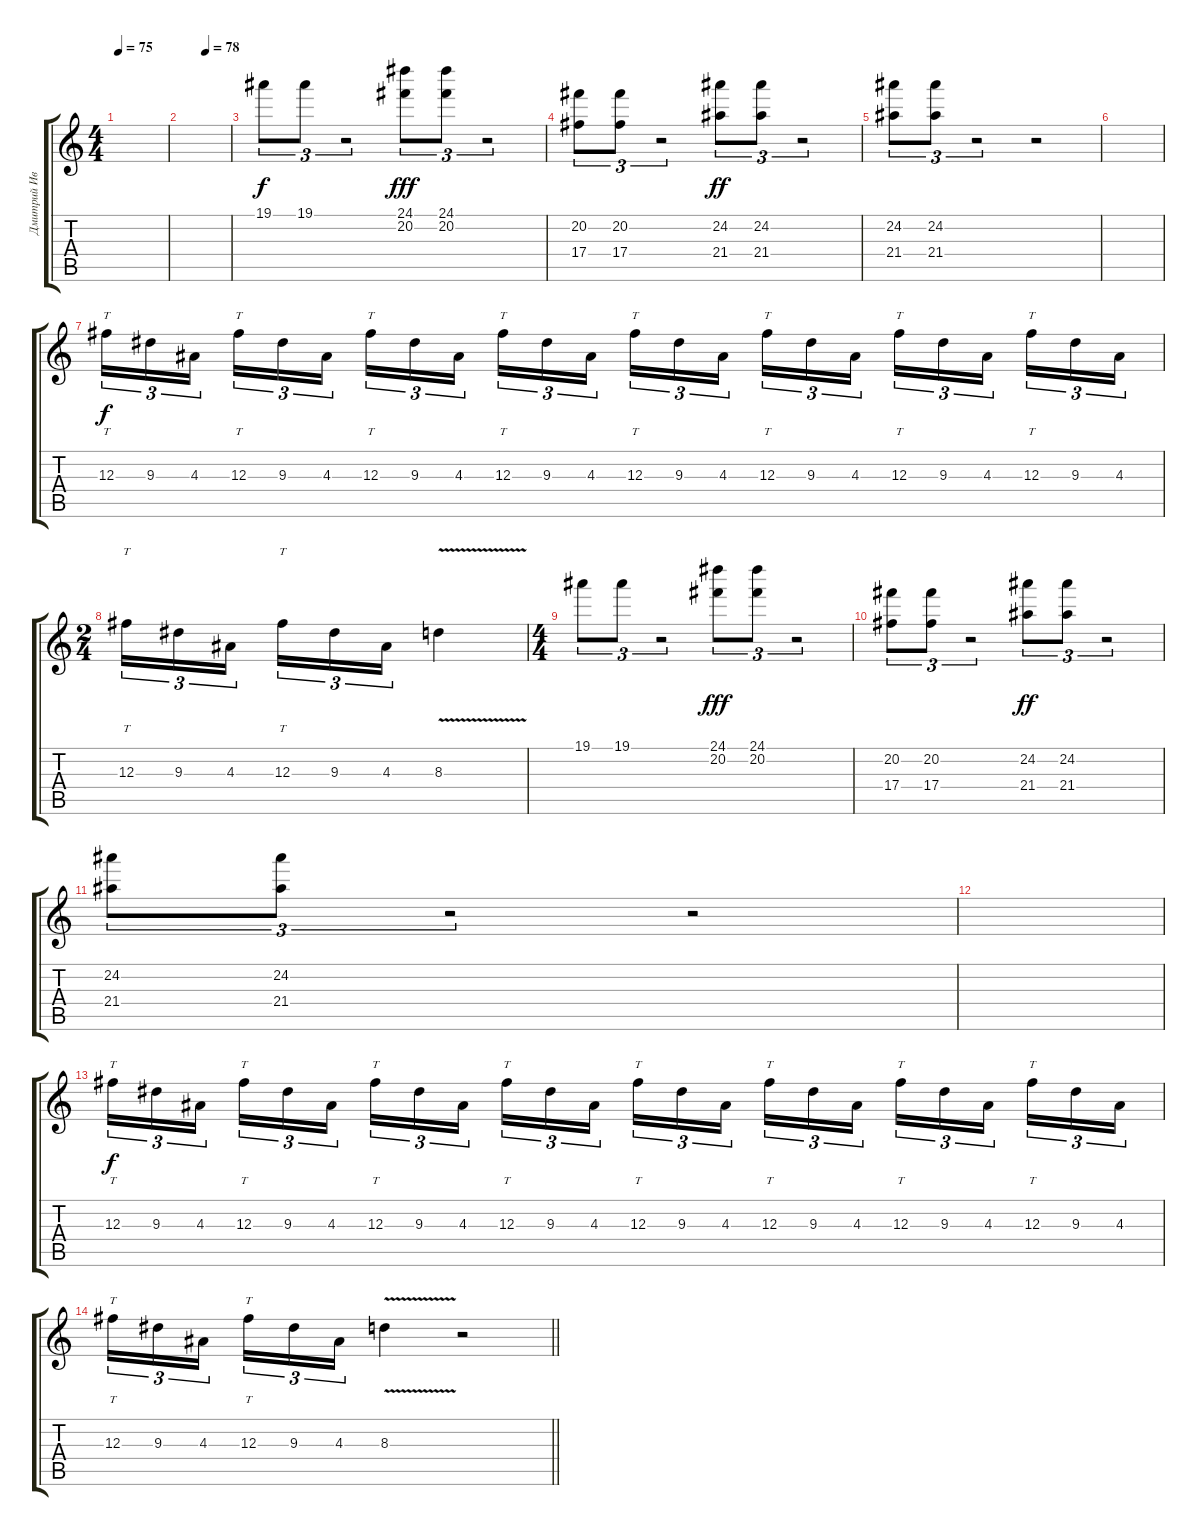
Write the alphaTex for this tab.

\track ("Дмитрий Иванов (лев-я рука)" "Дмитрий Ив") {instrument overdrivenguitar}
\staff {score tabs}
\tuning (Eb4 Bb3 Gb3 Db3 Ab2 Eb2) {hide}
\ts (4 4)
\tempo 75
\clef g2
\ks c
|
\tempo (78 0.5)
|
19.1.8{tu (3 2) volume 8 instrument orchestrahit} 19.1.8{tu (3 2)} r.2{tu (3 2)} (24.1 20.2).8{tu (3 2) dy fff} (24.1 20.2).8{tu (3 2)} r.2{tu (3 2)} |
(20.2 17.4).8{tu (3 2)} (20.2 17.4).8{tu (3 2)} r.2{tu (3 2)} (24.2 21.4).8{tu (3 2) dy ff} (24.2 21.4).8{tu (3 2)} r.2{tu (3 2)} |
(24.2 21.4).8{tu (3 2)} (24.2 21.4).8{tu (3 2)} r.2{tu (3 2)} r.2 |
|
12.3.16{tt tu (3 2) dy f volume 5 instrument overdrivenguitar} 9.3.16{tu (3 2) volume 11} 4.3.16{tu (3 2) beam splitsecondary} 12.3.16{tt tu (3 2)} 9.3.16{tu (3 2)} 4.3.16{tu (3 2)} 12.3.16{tt tu (3 2)} 9.3.16{tu (3 2)} 4.3.16{tu (3 2) beam splitsecondary} 12.3.16{tt tu (3 2)} 9.3.16{tu (3 2)} 4.3.16{tu (3 2)} 12.3.16{tt tu (3 2)} 9.3.16{tu (3 2)} 4.3.16{tu (3 2) beam splitsecondary} 12.3.16{tt tu (3 2)} 9.3.16{tu (3 2)} 4.3.16{tu (3 2)} 12.3.16{tt tu (3 2)} 9.3.16{tu (3 2)} 4.3.16{tu (3 2) beam splitsecondary} 12.3.16{tt tu (3 2)} 9.3.16{tu (3 2)} 4.3.16{tu (3 2)} |
\ts (2 4)
12.3.16{tt tu (3 2)} 9.3.16{tu (3 2)} 4.3.16{tu (3 2) beam splitsecondary} 12.3.16{tt tu (3 2)} 9.3.16{tu (3 2)} 4.3.16{tu (3 2)} 8.3{v}.4 |
\ts (4 4)
19.1.8{tu (3 2) volume 8 instrument orchestrahit} 19.1.8{tu (3 2)} r.2{tu (3 2)} (24.1 20.2).8{tu (3 2) dy fff} (24.1 20.2).8{tu (3 2)} r.2{tu (3 2)} |
(20.2 17.4).8{tu (3 2)} (20.2 17.4).8{tu (3 2)} r.2{tu (3 2)} (24.2 21.4).8{tu (3 2) dy ff} (24.2 21.4).8{tu (3 2)} r.2{tu (3 2)} |
(24.2 21.4).8{tu (3 2)} (24.2 21.4).8{tu (3 2)} r.2{tu (3 2)} r.2 |
|
12.3.16{tt tu (3 2) dy f volume 5 instrument overdrivenguitar} 9.3.16{tu (3 2) volume 11} 4.3.16{tu (3 2) beam splitsecondary} 12.3.16{tt tu (3 2)} 9.3.16{tu (3 2)} 4.3.16{tu (3 2)} 12.3.16{tt tu (3 2)} 9.3.16{tu (3 2)} 4.3.16{tu (3 2) beam splitsecondary} 12.3.16{tt tu (3 2)} 9.3.16{tu (3 2)} 4.3.16{tu (3 2)} 12.3.16{tt tu (3 2)} 9.3.16{tu (3 2)} 4.3.16{tu (3 2) beam splitsecondary} 12.3.16{tt tu (3 2)} 9.3.16{tu (3 2)} 4.3.16{tu (3 2)} 12.3.16{tt tu (3 2)} 9.3.16{tu (3 2)} 4.3.16{tu (3 2) beam splitsecondary} 12.3.16{tt tu (3 2)} 9.3.16{tu (3 2)} 4.3.16{tu (3 2)} |
\barLineRight lightlight
12.3.16{tt tu (3 2)} 9.3.16{tu (3 2)} 4.3.16{tu (3 2) beam splitsecondary} 12.3.16{tt tu (3 2)} 9.3.16{tu (3 2)} 4.3.16{tu (3 2)} 8.3{v}.4 r.2
